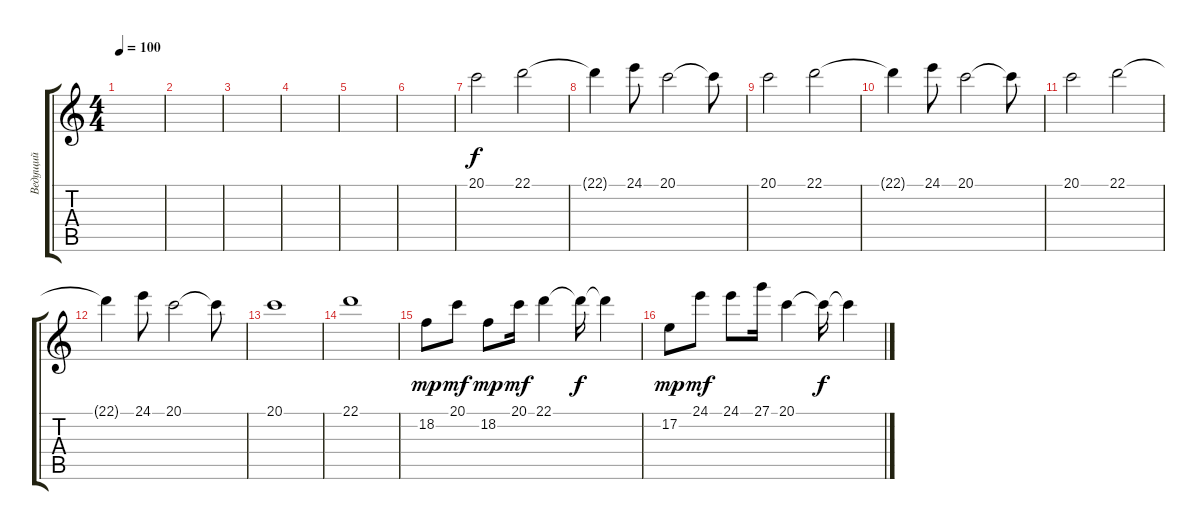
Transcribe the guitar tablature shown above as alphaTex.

\track ("Ведущий" "Ведущий") {solo instrument lead1square}
\staff {score tabs}
\tuning (E4 B3 G3 D3 A2 E2) {hide}
\ts (4 4)
\tempo 100
\clef g2
\ks c
|
|
|
|
|
|
20.1.2{volume 7 instrument lead1square} 22.1.2 |
22.1{t}.4 24.1.8 20.1.2 20.1{t}.8 |
20.1.2 22.1.2 |
22.1{t}.4 24.1.8 20.1.2 20.1{t}.8 |
20.1.2 22.1.2 |
22.1{t}.4 24.1.8 20.1.2 20.1{t}.8 |
20.1.1 |
22.1.1 |
18.2.8{dy mp volume 13 instrument lead2sawtooth} 20.1.8{dy mf} 18.2.8{dy mp} 20.1.16{dy mf} 22.1.4 22.1{t}.16{dy f} 22.1{t}.4 |
17.2.8{dy mp} 24.1.8{dy mf} 24.1.8 27.1.16 20.1.4 20.1{t}.16{dy f} 20.1{t}.4
